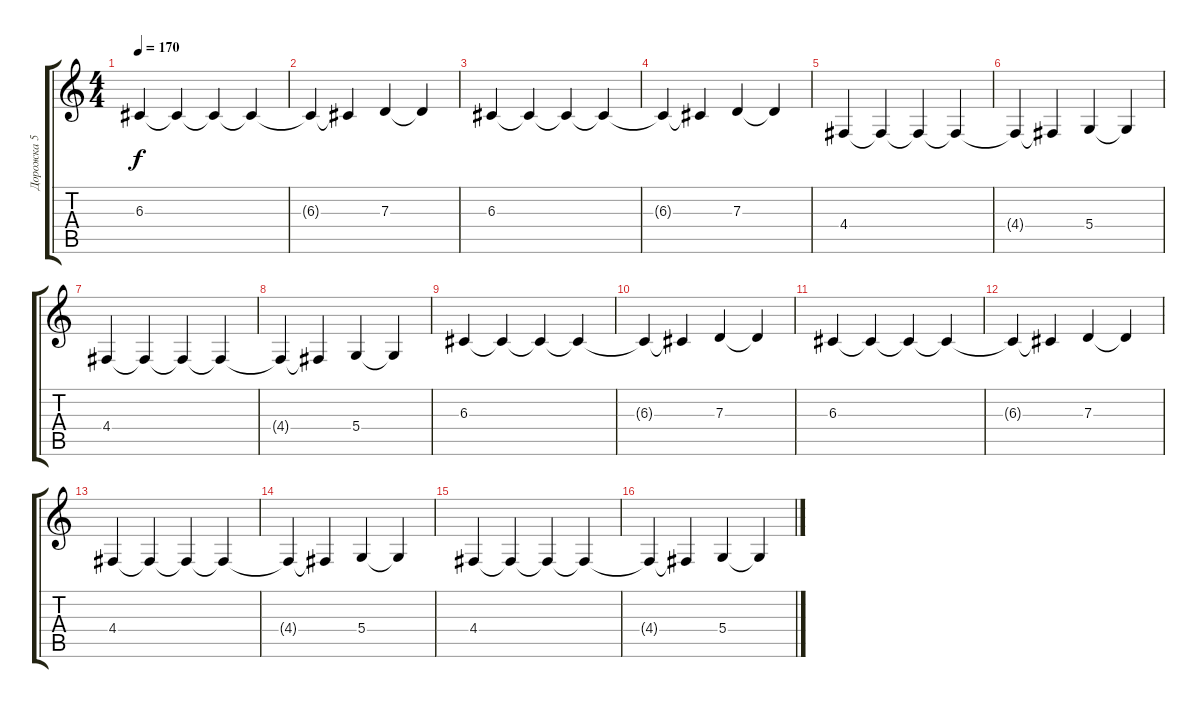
\track ("Дорожка 5" "Дорожка 5") {instrument pad2warm}
\staff {score tabs}
\tuning (E4 B3 G3 D3 A2 D2) {hide}
\ts (4 4)
\tempo 170
\clef g2
\ks c
6.3.4{dy f} 6.3{t}.4 6.3{t}.4 6.3{t}.4 |
6.3{t}.4 6.3{t}.4 7.3.4 7.3{t}.4 |
6.3.4 6.3{t}.4 6.3{t}.4 6.3{t}.4 |
6.3{t}.4 6.3{t}.4 7.3.4 7.3{t}.4 |
4.4.4 4.4{t}.4 4.4{t}.4 4.4{t}.4 |
4.4{t}.4 4.4{t}.4 5.4.4 5.4{t}.4 |
4.4.4 4.4{t}.4 4.4{t}.4 4.4{t}.4 |
4.4{t}.4 4.4{t}.4 5.4.4 5.4{t}.4 |
6.3.4 6.3{t}.4 6.3{t}.4 6.3{t}.4 |
6.3{t}.4 6.3{t}.4 7.3.4 7.3{t}.4 |
6.3.4 6.3{t}.4 6.3{t}.4 6.3{t}.4 |
6.3{t}.4 6.3{t}.4 7.3.4 7.3{t}.4 |
4.4.4 4.4{t}.4 4.4{t}.4 4.4{t}.4 |
4.4{t}.4 4.4{t}.4 5.4.4 5.4{t}.4 |
4.4.4 4.4{t}.4 4.4{t}.4 4.4{t}.4 |
4.4{t}.4 4.4{t}.4 5.4.4 5.4{t}.4
